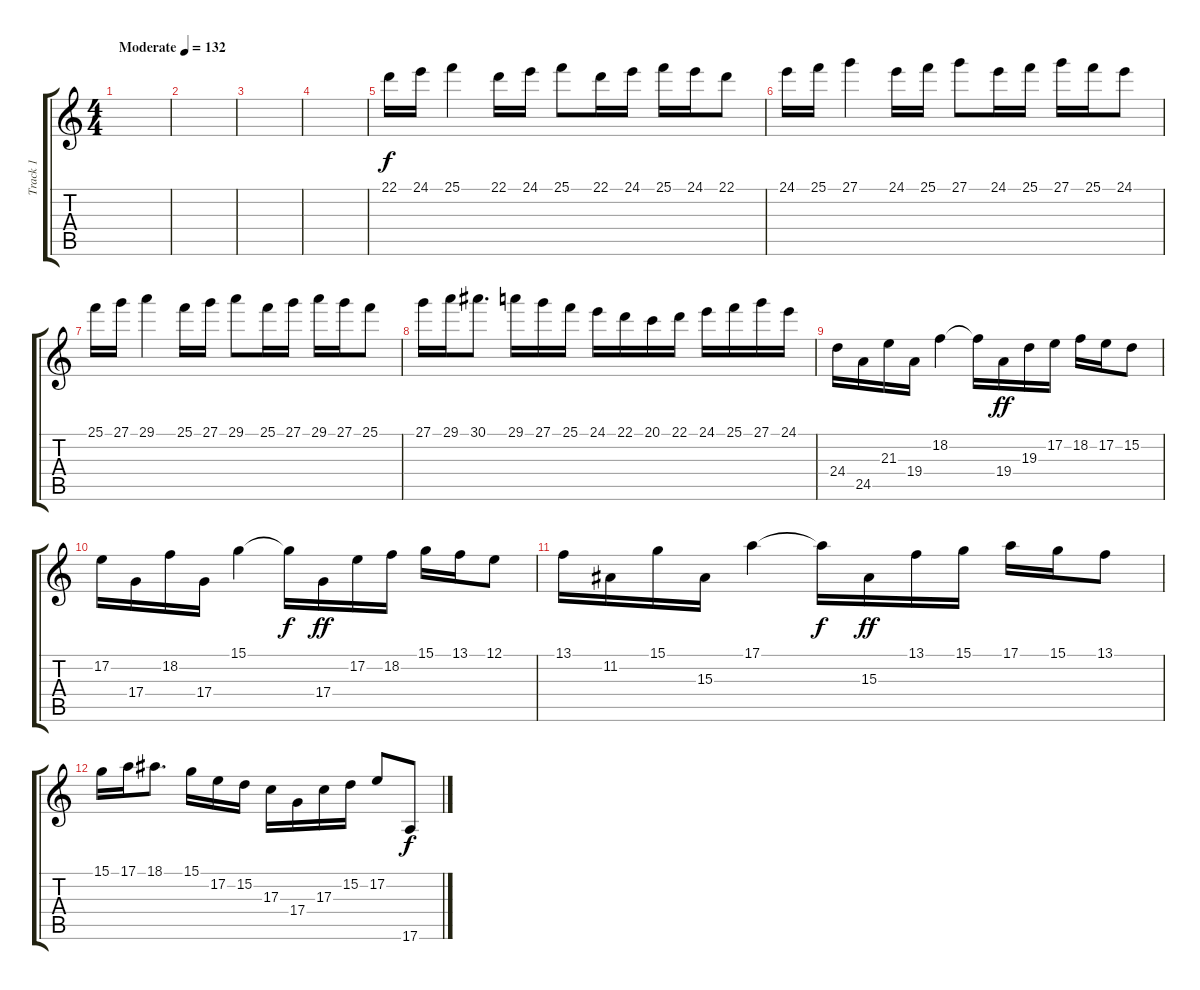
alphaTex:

\track ("Track 1" "Track 1") {instrument churchorgan}
\staff {score tabs}
\tuning (E4 B3 G3 D3 A2 E2) {hide}
\ts (4 4)
\tempo (132 "Moderate")
\clef g2
\ks c
|
|
|
|
22.1.16 24.1.16 25.1.4 22.1.16 24.1.16 25.1.8 22.1.16 24.1.16 25.1.16 24.1.16 22.1.8 |
24.1.16 25.1.16 27.1.4 24.1.16 25.1.16 27.1.8 24.1.16 25.1.16 27.1.16 25.1.16 24.1.8 |
25.1.16 27.1.16 29.1.4 25.1.16 27.1.16 29.1.8 25.1.16 27.1.16 29.1.16 27.1.16 25.1.8 |
27.1.16 29.1.16 30.1.8{d} 29.1.16 27.1.16 25.1.16 24.1.16 22.1.16 20.1.16 22.1.16 24.1.16 25.1.16 27.1.16 24.1.16 |
24.4.16{instrument violin} 24.5.16 21.3.16 19.4.16 18.2.4 18.2{t}.16{dy f} 19.4.16{dy ff} 19.3.16 17.2.16 18.2.16 17.2.16 15.2.8 |
17.2.16 17.4.16 18.2.16 17.4.16 15.1.4 15.1{t}.16{dy f} 17.4.16{dy ff} 17.2.16 18.2.16 15.1.16 13.1.16 12.1.8 |
13.1.16 11.2.16 15.1.16 15.3.16 17.1.4 17.1{t}.16{dy f} 15.3.16{dy ff} 13.1.16 15.1.16 17.1.16 15.1.16 13.1.8 |
15.1.16 17.1.16 18.1.8{d} 15.1.16 17.2.16 15.2.16 17.3.16 17.4.16 17.3.16 15.2.16 17.2.8 17.6.8{dy f}
